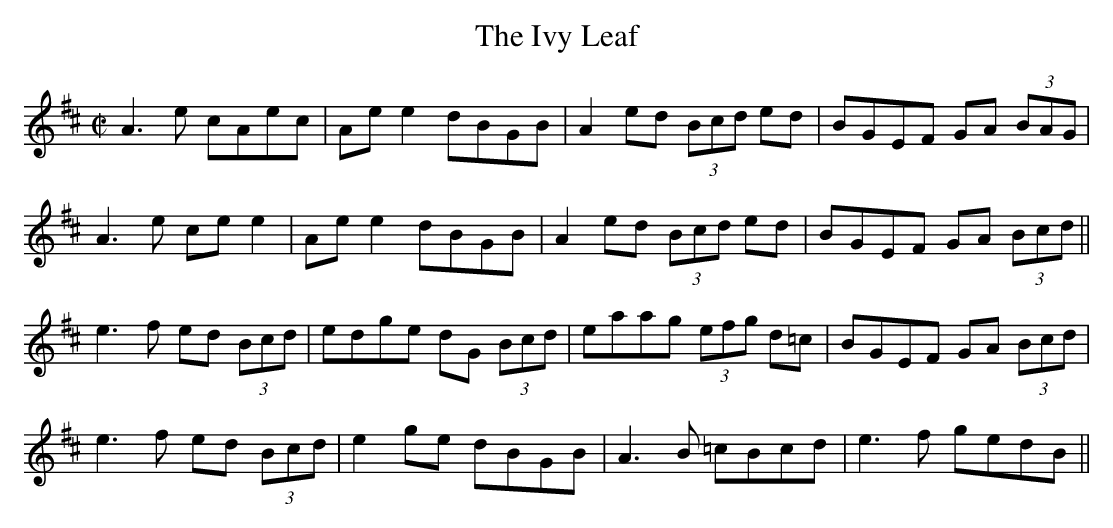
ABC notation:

X:1
T:Ivy Leaf, The
M:C|
K:Amix
A3e cAec|Aee2 dBGB|A2ed (3Bcd ed|BGEF GA (3BAG|
A3e cee2|Aee2 dBGB|A2ed (3Bcd ed|BGEF GA (3Bcd||
e3f ed (3Bcd|edge dG (3Bcd|eaag (3efg d=c|BGEF GA (3Bcd|
e3f ed (3Bcd|e2ge dBGB|A3B =cBcd|e3f gedB||
